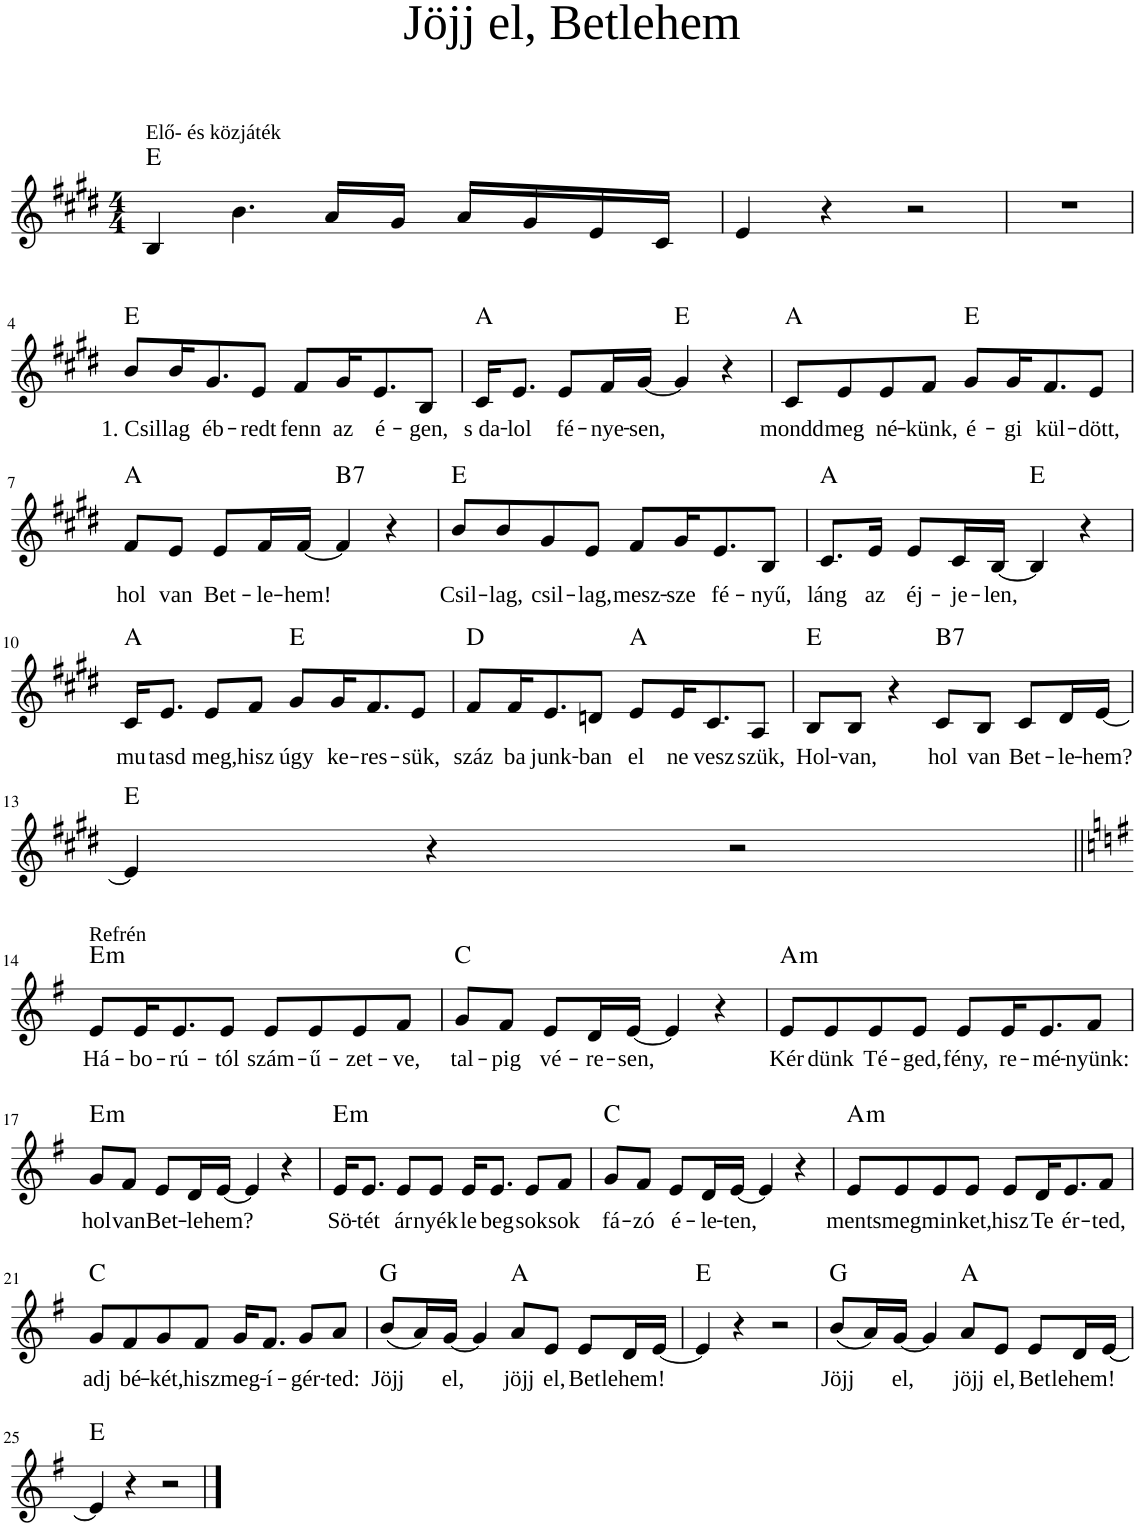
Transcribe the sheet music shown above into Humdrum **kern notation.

**kern	**text	**harte
*part1	*part1	*part1
*staff1	*staff1	*
*I"Voice	*	*
*clefG2	*	*
*k[f#c#g#d#]	*	*
*M4/4	*	*
=1	=1	=1
!LO:TX:a:t=Elő- és közjáték	!	!
4B/	.	E:maj
4.b\	.	.
16a/LL	.	.
16g#/JJ	.	.
16a/LL	.	.
16g#/	.	.
16e/	.	.
16c#/JJ	.	.
=2	=2	=2
4e/	.	.
4r	.	.
2r	.	.
=3	=3	=3
1r	.	.
!!LO:LB:g=z
=4	=4	=4
!	!LO:LY:b	!
8b/L	1. Csil-	E:maj
!	!LO:LY:b	!
16b/K	-lag	.
!	!LO:LY:b	!
8.g#/	éb-	.
!	!LO:LY:b	!
8e/J	-redt	.
!	!LO:LY:b	!
8f#/L	fenn	.
!	!LO:LY:b	!
16g#/K	az	.
!	!LO:LY:b	!
8.e/	é-	.
!	!LO:LY:b	!
8B/J	-gen,	.
=5	=5	=5
!	!LO:LY:b	!
16c#/KL	s da-	A:maj
!	!LO:LY:b	!
8.e/J	-lol	.
!	!LO:LY:b	!
8e/L	fé-	.
!	!LO:LY:b	!
16f#/L	-nye-	.
!	!LO:LY:b	!
[16g#/JJ	-sen,	.
4g#/]	.	E:maj
4r	.	.
=6	=6	=6
!	!LO:LY:b	!
8c#/L	mondd	A:maj
!	!LO:LY:b	!
8e/	meg	.
!	!LO:LY:b	!
8e/	né-	.
!	!LO:LY:b	!
8f#/J	-künk,	.
!	!LO:LY:b	!
8g#/L	é-	E:maj
!	!LO:LY:b	!
16g#/K	-gi	.
!	!LO:LY:b	!
8.f#/	kül-	.
!	!LO:LY:b	!
8e/J	-dött,	.
!!LO:LB:g=z
=7	=7	=7
!	!LO:LY:b	!
8f#/L	hol	A:maj
!	!LO:LY:b	!
8e/J	van	.
!	!LO:LY:b	!
8e/L	Bet-	.
!	!LO:LY:b	!
16f#/L	-le-	.
!	!LO:LY:b	!
[16f#/JJ	-hem!	.
!	!	!LO:H:kt=7
4f#/]	.	B:7
4r	.	.
=8	=8	=8
!	!LO:LY:b	!
8b/L	Csil-	E:maj
!	!LO:LY:b	!
8b/	-lag,	.
!	!LO:LY:b	!
8g#/	csil-	.
!	!LO:LY:b	!
8e/J	-lag,	.
!	!LO:LY:b	!
8f#/L	mesz-	.
!	!LO:LY:b	!
16g#/K	-sze	.
!	!LO:LY:b	!
8.e/	fé-	.
!	!LO:LY:b	!
8B/J	-nyű,	.
=9	=9	=9
!	!LO:LY:b	!
8.c#/L	láng	A:maj
!	!LO:LY:b	!
16e/Jk	az	.
!	!LO:LY:b	!
8e/L	éj-	.
!	!LO:LY:b	!
16c#/L	-je-	.
!	!LO:LY:b	!
[16B/JJ	-len,	.
4B/]	.	E:maj
4r	.	.
!!LO:LB:g=z
=10	=10	=10
!	!LO:LY:b	!
16c#/KL	mu-	A:maj
!	!LO:LY:b	!
8.e/J	-tasd	.
!	!LO:LY:b	!
8e/L	meg,	.
!	!LO:LY:b	!
8f#/J	hisz	.
!	!LO:LY:b	!
8g#/L	úgy	E:maj
!	!LO:LY:b	!
16g#/K	ke-	.
!	!LO:LY:b	!
8.f#/	-res-	.
!	!LO:LY:b	!
8e/J	-sük,	.
=11	=11	=11
!	!LO:LY:b	!
8f#/L	száz	D:maj
!	!LO:LY:b	!
16f#/K	ba-	.
!	!LO:LY:b	!
8.e/	-junk-	.
!	!LO:LY:b	!
8dn/J	-ban	.
!	!LO:LY:b	!
8e/L	el	A:maj
!	!LO:LY:b	!
16e/K	ne	.
!	!LO:LY:b	!
8.c#/	vesz-	.
!	!LO:LY:b	!
8A/J	-szük,	.
=12	=12	=12
!	!LO:LY:b	!
8B/L	Hol-	E:maj
!	!LO:LY:b	!
8B/J	-van,	.
4r	.	.
!	!LO:LY:b	!LO:H:kt=7
8c#/L	hol	B:7
!	!LO:LY:b	!
8B/J	van	.
!	!LO:LY:b	!
8c#/L	Bet-	.
!	!LO:LY:b	!
16d#/L	-le-	.
!	!LO:LY:b	!
[16e/JJ	-hem?	.
!!LO:LB:g=z
=13	=13	=13
4e/]	.	E:maj
4r	.	.
2r	.	.
!!LO:LB:g=z
=14||	=14||	=14||
*k[f#]	*	*
!LO:TX:a:t=Refrén	!	!
!	!LO:LY:b	!LO:H:kt=m
8e/L	Há-	E:min
!	!LO:LY:b	!
16e/K	-bo-	.
!	!LO:LY:b	!
8.e/	-rú-	.
!	!LO:LY:b	!
8e/J	-tól	.
!	!LO:LY:b	!
8e/L	szám-	.
!	!LO:LY:b	!
8e/	-ű-	.
!	!LO:LY:b	!
8e/	-zet-	.
!	!LO:LY:b	!
8f#/J	-ve,	.
=15	=15	=15
!	!LO:LY:b	!
8g/L	tal-	C:maj
!	!LO:LY:b	!
8f#/J	-pig	.
!	!LO:LY:b	!
8e/L	vé-	.
!	!LO:LY:b	!
16d/L	-re-	.
!	!LO:LY:b	!
[16e/JJ	-sen,	.
4e/]	.	.
4r	.	.
=16	=16	=16
!	!LO:LY:b	!LO:H:kt=m
8e/L	Kér-	A:min
!	!LO:LY:b	!
8e/	-dünk	.
!	!LO:LY:b	!
8e/	Té-	.
!	!LO:LY:b	!
8e/J	-ged,	.
!	!LO:LY:b	!
8e/L	fény,	.
!	!LO:LY:b	!
16e/K	re-	.
!	!LO:LY:b	!
8.e/	-mé-	.
!	!LO:LY:b	!
8f#/J	-nyünk:	.
!!LO:LB:g=z
=17	=17	=17
!	!LO:LY:b	!LO:H:kt=m
8g/L	hol	E:min
!	!LO:LY:b	!
8f#/J	van	.
!	!LO:LY:b	!
8e/L	Bet-	.
!	!LO:LY:b	!
16d/L	-le-	.
!	!LO:LY:b	!
[16e/JJ	-hem?	.
4e/]	.	.
4r	.	.
=18	=18	=18
!	!LO:LY:b	!LO:H:kt=m
16e/KL	Sö-	E:min
!	!LO:LY:b	!
8.e/J	-tét	.
!	!LO:LY:b	!
8e/L	ár-	.
!	!LO:LY:b	!
8e/J	-nyék	.
!	!LO:LY:b	!
16e/KL	le-	.
!	!LO:LY:b	!
8.e/J	-beg	.
!	!LO:LY:b	!
8e/L	sok-	.
!	!LO:LY:b	!
8f#/J	-sok	.
=19	=19	=19
!	!LO:LY:b	!
8g/L	fá-	C:maj
!	!LO:LY:b	!
8f#/J	-zó	.
!	!LO:LY:b	!
8e/L	é-	.
!	!LO:LY:b	!
16d/L	-le-	.
!	!LO:LY:b	!
[16e/JJ	-ten,	.
4e/]	.	.
4r	.	.
=20	=20	=20
!	!LO:LY:b	!LO:H:kt=m
8e/L	ments	A:min
!	!LO:LY:b	!
8e/	meg	.
!	!LO:LY:b	!
8e/	min-	.
!	!LO:LY:b	!
8e/J	-ket,	.
!	!LO:LY:b	!
8e/L	hisz	.
!	!LO:LY:b	!
16d/K	Te	.
!	!LO:LY:b	!
8.e/	ér-	.
!	!LO:LY:b	!
8f#/J	-ted,	.
!!LO:LB:g=z
=21	=21	=21
!	!LO:LY:b	!
8g/L	adj	C:maj
!	!LO:LY:b	!
8f#/	bé-	.
!	!LO:LY:b	!
8g/	-két,	.
!	!LO:LY:b	!
8f#/J	hisz	.
!	!LO:LY:b	!
16g/KL	meg-	.
!	!LO:LY:b	!
8.f#/J	-í-	.
!	!LO:LY:b	!
8g/L	-gér-	.
!	!LO:LY:b	!
8a/J	-ted:	.
=22	=22	=22
!	!LO:LY:b	!
(8b/L	Jöjj	G:maj
16a/L)	.	.
!	!LO:LY:b	!
[16g/JJ	el,	.
4g/]	.	.
!	!LO:LY:b	!
8a/L	jöjj	A:maj
!	!LO:LY:b	!
8e/J	el,	.
!	!LO:LY:b	!
8e/L	Bet-	.
!	!LO:LY:b	!
16d/L	-lehem!	.
[16e/JJ	.	.
=23	=23	=23
4e/]	.	E:maj
4r	.	.
2r	.	.
=24	=24	=24
!	!LO:LY:b	!
(8b/L	Jöjj	G:maj
16a/L)	.	.
!	!LO:LY:b	!
[16g/JJ	el,	.
4g/]	.	.
!	!LO:LY:b	!
8a/L	jöjj	A:maj
!	!LO:LY:b	!
8e/J	el,	.
!	!LO:LY:b	!
8e/L	Bet-	.
!	!LO:LY:b	!
16d/L	-lehem!	.
[16e/JJ	.	.
!!LO:LB:g=z
=25	=25	=25
4e/]	.	E:maj
4r	.	.
2r	.	.
==	==	==
*-	*-	*-
